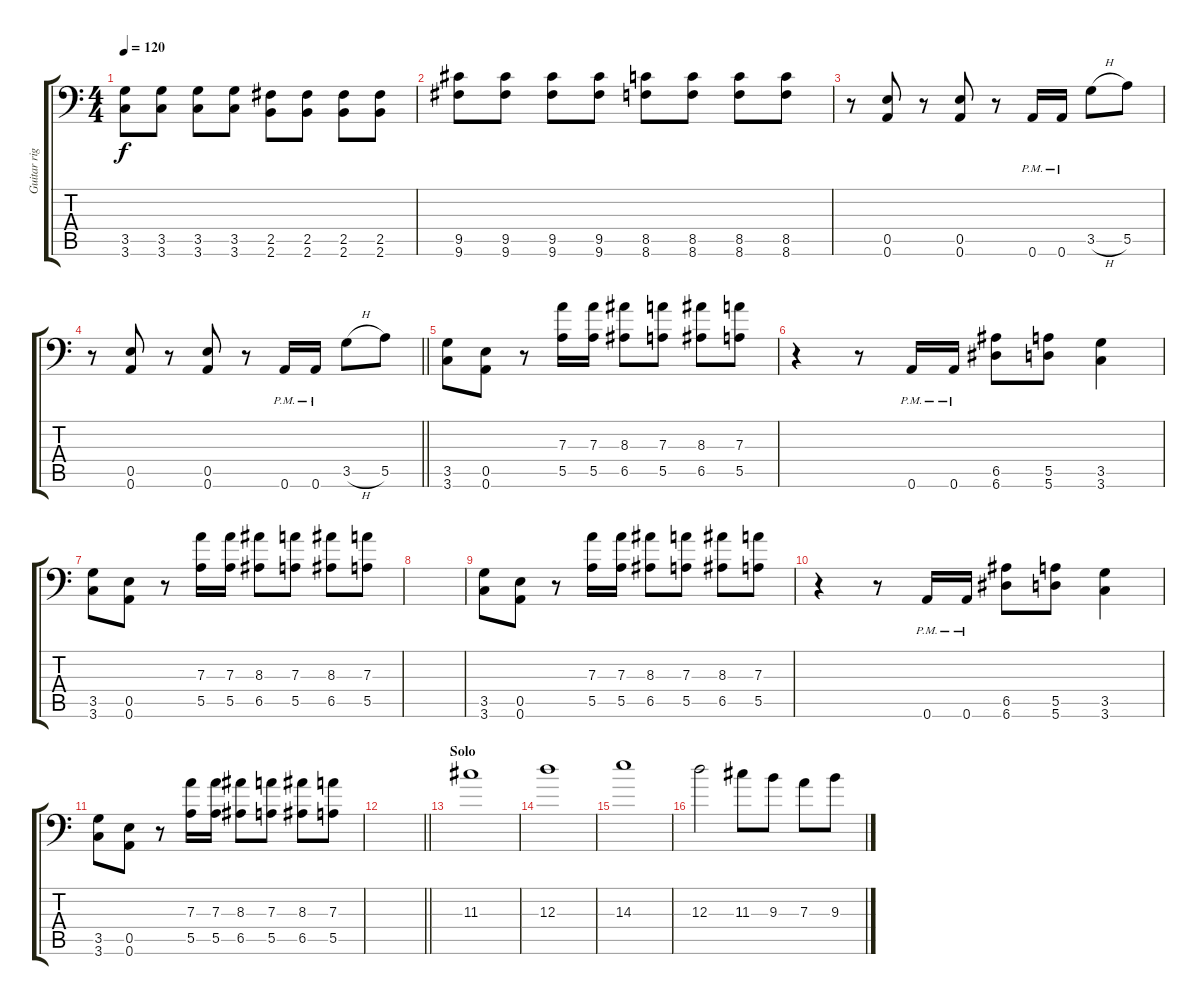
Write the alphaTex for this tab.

\track ("Guitar right" "Guitar rig") {instrument distortionguitar}
\staff {score tabs}
\tuning (B3 Gb3 D3 A2 E2 A1) {hide}
\ts (4 4)
\tempo 120
\clef f4
\ks c
(3.5 3.6).8{dy f} (3.5 3.6).8 (3.5 3.6).8 (3.5 3.6).8 (2.5 2.6).8 (2.5 2.6).8 (2.5 2.6).8 (2.5 2.6).8 |
(9.5 9.6).8 (9.5 9.6).8 (9.5 9.6).8 (9.5 9.6).8 (8.5 8.6).8 (8.5 8.6).8 (8.5 8.6).8 (8.5 8.6).8 |
r.8 (0.5 0.6).8 r.8 (0.5 0.6).8 r.8 0.6{pm}.16 0.6{pm}.16 3.5{h}.8 5.5.8 |
\barLineRight lightlight
r.8 (0.5 0.6).8 r.8 (0.5 0.6).8 r.8 0.6{pm}.16 0.6{pm}.16 3.5{h}.8 5.5.8 |
\section ("" "")
(3.5 3.6).8 (0.5 0.6).8 r.8 (7.3 5.5).16 (7.3 5.5).16 (8.3 6.5).8 (7.3 5.5).8 (8.3 6.5).8 (7.3 5.5).8 |
r.4 r.8 0.6{pm}.16 0.6{pm}.16 (6.5 6.6).8 (5.5 5.6).8 (3.5 3.6).4 |
(3.5 3.6).8 (0.5 0.6).8 r.8 (7.3 5.5).16 (7.3 5.5).16 (8.3 6.5).8 (7.3 5.5).8 (8.3 6.5).8 (7.3 5.5).8 |
|
(3.5 3.6).8 (0.5 0.6).8 r.8 (7.3 5.5).16 (7.3 5.5).16 (8.3 6.5).8 (7.3 5.5).8 (8.3 6.5).8 (7.3 5.5).8 |
r.4 r.8 0.6{pm}.16 0.6{pm}.16 (6.5 6.6).8 (5.5 5.6).8 (3.5 3.6).4 |
(3.5 3.6).8 (0.5 0.6).8 r.8 (7.3 5.5).16 (7.3 5.5).16 (8.3 6.5).8 (7.3 5.5).8 (8.3 6.5).8 (7.3 5.5).8 |
\barLineRight lightlight
|
\section ("" "Solo")
11.3.1 |
12.3.1 |
14.3.1 |
12.3.2 11.3.8 9.3.8 7.3.8 9.3.8
